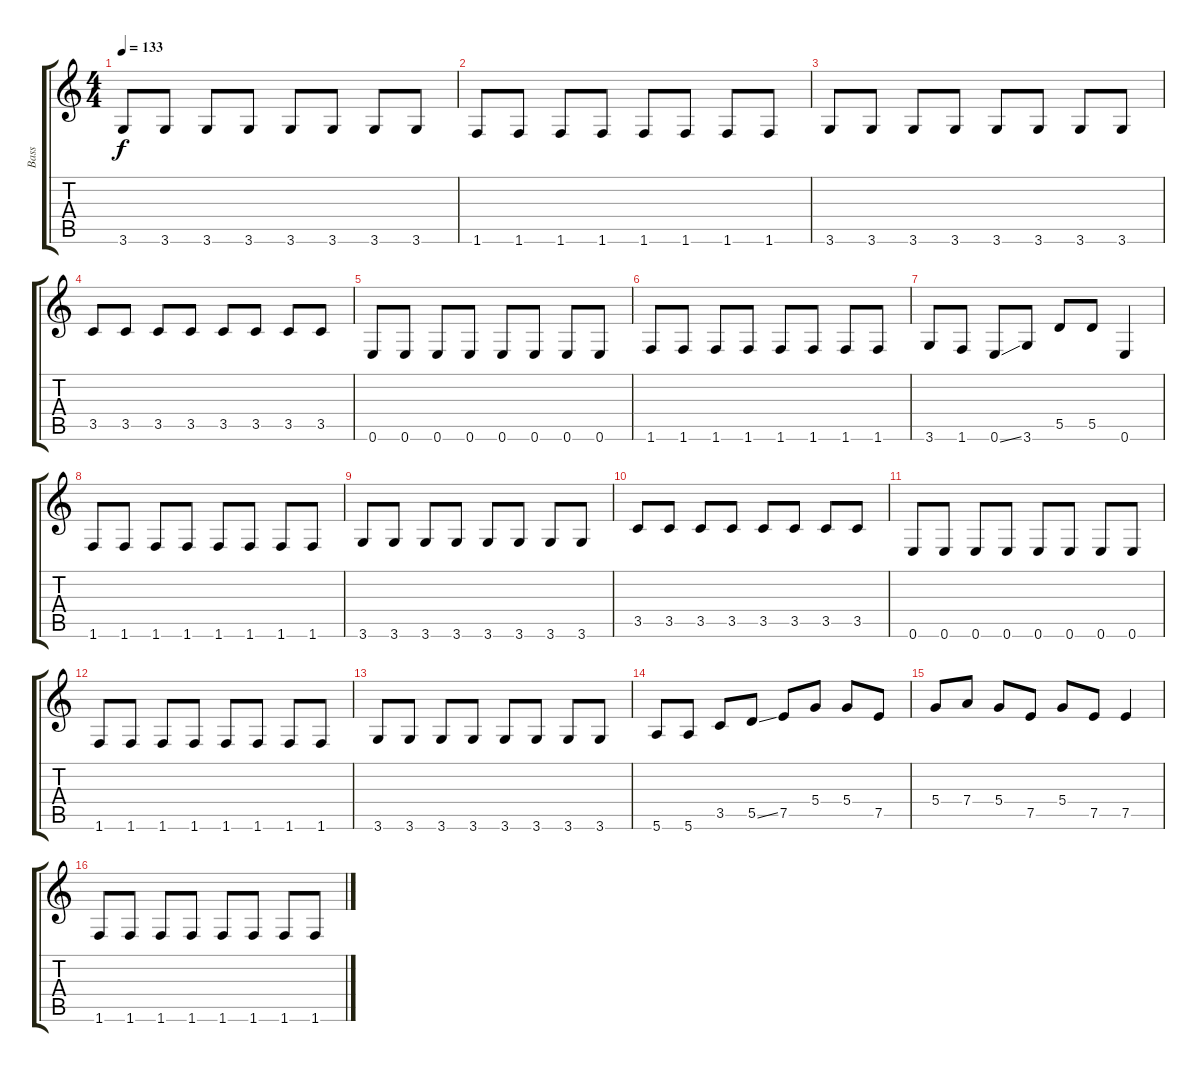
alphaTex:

\track ("Bass" "Bass") {instrument electricbasspick}
\staff {score tabs}
\tuning (E4 B3 G3 D3 A2 E2) {hide}
\ts (4 4)
\tempo 133
\clef g2
\ks c
3.6.8{dy f} 3.6.8 3.6.8 3.6.8 3.6.8 3.6.8 3.6.8 3.6.8 |
1.6.8 1.6.8 1.6.8 1.6.8 1.6.8 1.6.8 1.6.8 1.6.8 |
3.6.8 3.6.8 3.6.8 3.6.8 3.6.8 3.6.8 3.6.8 3.6.8 |
3.5.8 3.5.8 3.5.8 3.5.8 3.5.8 3.5.8 3.5.8 3.5.8 |
0.6.8 0.6.8 0.6.8 0.6.8 0.6.8 0.6.8 0.6.8 0.6.8 |
1.6.8 1.6.8 1.6.8 1.6.8 1.6.8 1.6.8 1.6.8 1.6.8 |
3.6.8 1.6.8 0.6{ss}.8 3.6.8 5.5.8 5.5.8 0.6.4 |
1.6.8 1.6.8 1.6.8 1.6.8 1.6.8 1.6.8 1.6.8 1.6.8 |
3.6.8 3.6.8 3.6.8 3.6.8 3.6.8 3.6.8 3.6.8 3.6.8 |
3.5.8 3.5.8 3.5.8 3.5.8 3.5.8 3.5.8 3.5.8 3.5.8 |
0.6.8 0.6.8 0.6.8 0.6.8 0.6.8 0.6.8 0.6.8 0.6.8 |
1.6.8 1.6.8 1.6.8 1.6.8 1.6.8 1.6.8 1.6.8 1.6.8 |
3.6.8 3.6.8 3.6.8 3.6.8 3.6.8 3.6.8 3.6.8 3.6.8 |
5.6.8 5.6.8 3.5.8 5.5{ss}.8 7.5.8 5.4.8 5.4.8 7.5.8 |
5.4.8 7.4.8 5.4.8 7.5.8 5.4.8 7.5.8 7.5.4 |
1.6.8 1.6.8 1.6.8 1.6.8 1.6.8 1.6.8 1.6.8 1.6.8
